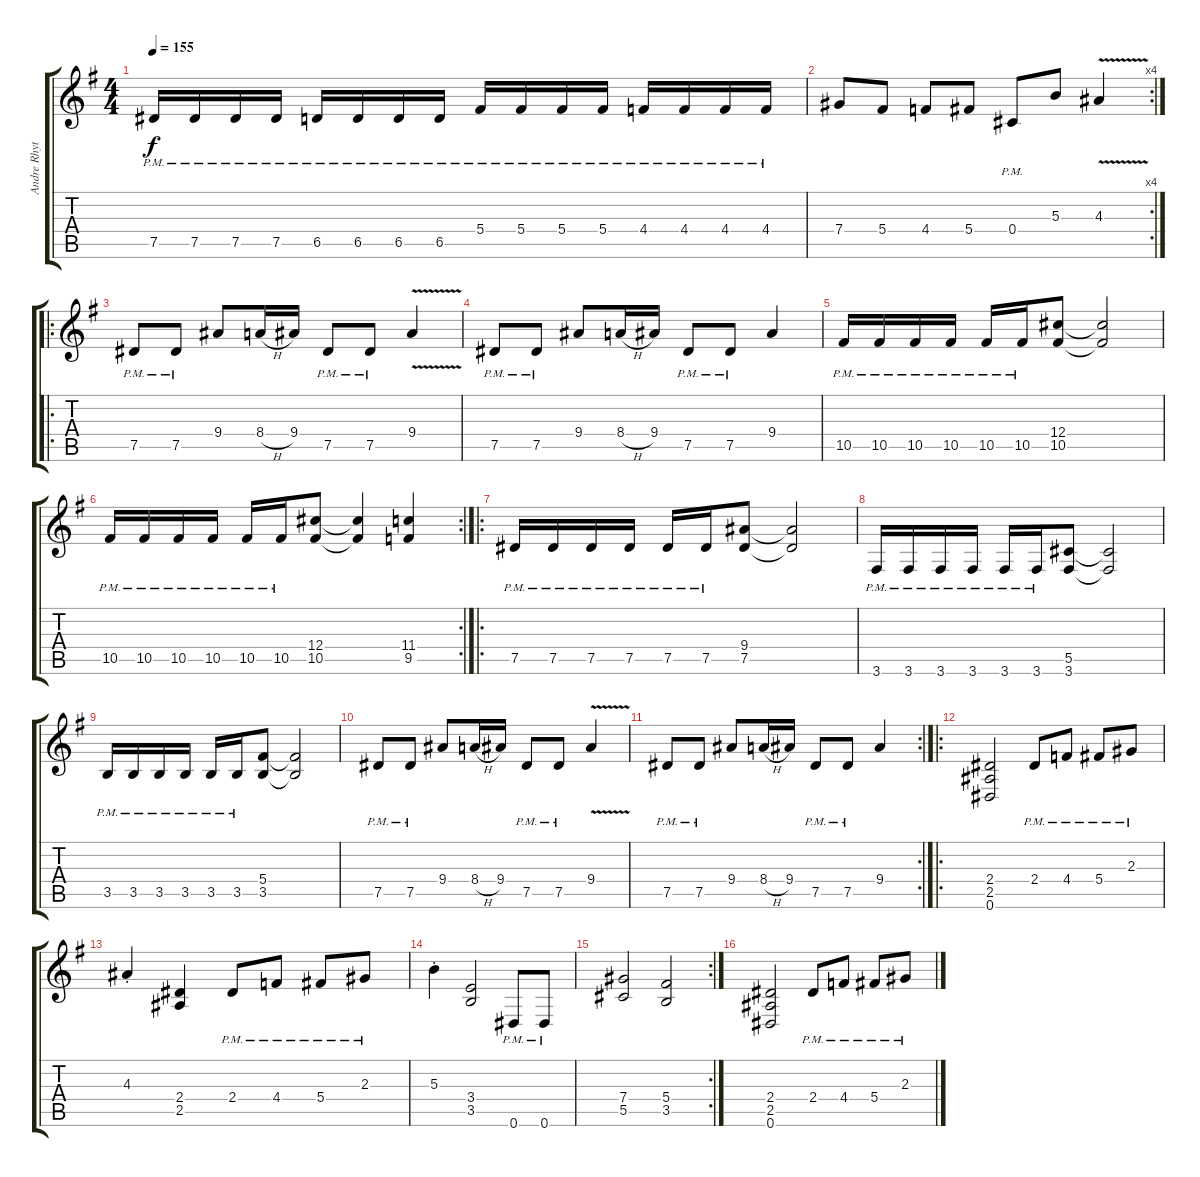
\track ("Andre Rhythm" "Andre Rhyt") {instrument distortionguitar}
\staff {score tabs}
\tuning (Eb4 Bb3 Gb3 Db3 Ab2 Eb2) {hide}
\ts (4 4)
\tempo 155
\clef g2
\ks g
7.5{pm}.16{dy f} 7.5{pm}.16 7.5{pm}.16 7.5{pm}.16 6.5{pm}.16 6.5{pm}.16 6.5{pm}.16 6.5{pm}.16 5.4{pm}.16 5.4{pm}.16 5.4{pm}.16 5.4{pm}.16 4.4{pm}.16 4.4{pm}.16 4.4{pm}.16 4.4{pm}.16 |
\rc 4
7.4.8 5.4.8 4.4.8 5.4.8 0.4{pm}.8 5.3.8 4.3{v}.4 |
\ro
7.5{pm}.8 7.5{pm}.8 9.4.8 8.4{h}.16 9.4.16 7.5{pm}.8 7.5{pm}.8 9.4{v}.4 |
7.5{pm}.8 7.5{pm}.8 9.4.8 8.4{h}.16 9.4.16 7.5{pm}.8 7.5{pm}.8 9.4.4 |
10.5{pm}.16 10.5{pm}.16 10.5{pm}.16 10.5{pm}.16 10.5{pm}.16 10.5{pm}.16 (12.4 10.5).8 (12.4{t} 10.5{t}).2 |
\rc 2
10.5{pm}.16 10.5{pm}.16 10.5{pm}.16 10.5{pm}.16 10.5{pm}.16 10.5{pm}.16 (12.4 10.5).8 (12.4{t} 10.5{t}).4 (11.4 9.5).4 |
\ro
7.5{pm}.16 7.5{pm}.16 7.5{pm}.16 7.5{pm}.16 7.5{pm}.16 7.5{pm}.16 (9.4 7.5).8 (9.4{t} 7.5{t}).2 |
3.6{pm}.16 3.6{pm}.16 3.6{pm}.16 3.6{pm}.16 3.6{pm}.16 3.6{pm}.16 (5.5 3.6).8 (5.5{t} 3.6{t}).2 |
3.5{pm}.16 3.5{pm}.16 3.5{pm}.16 3.5{pm}.16 3.5{pm}.16 3.5{pm}.16 (5.4 3.5).8 (5.4{t} 3.5{t}).2 |
7.5{pm}.8 7.5{pm}.8 9.4.8 8.4{h}.16 9.4.16 7.5{pm}.8 7.5{pm}.8 9.4{v}.4 |
\rc 2
7.5{pm}.8 7.5{pm}.8 9.4.8 8.4{h}.16 9.4.16 7.5{pm}.8 7.5{pm}.8 9.4.4 |
\ro
(2.4 2.5 0.6).2 2.4{pm}.8 4.4{pm}.8 5.4{pm}.8 2.3{pm}.8 |
4.3{st}.4 (2.4 2.5).4 2.4{pm}.8 4.4{pm}.8 5.4{pm}.8 2.3{pm}.8 |
5.3{st}.4 (3.4 3.5).2 0.6{pm}.8 0.6{pm}.8 |
\rc 2
(7.4 5.5).2 (5.4 3.5).2 |
(2.4 2.5 0.6).2 2.4{pm}.8 4.4{pm}.8 5.4{pm}.8 2.3{pm}.8
